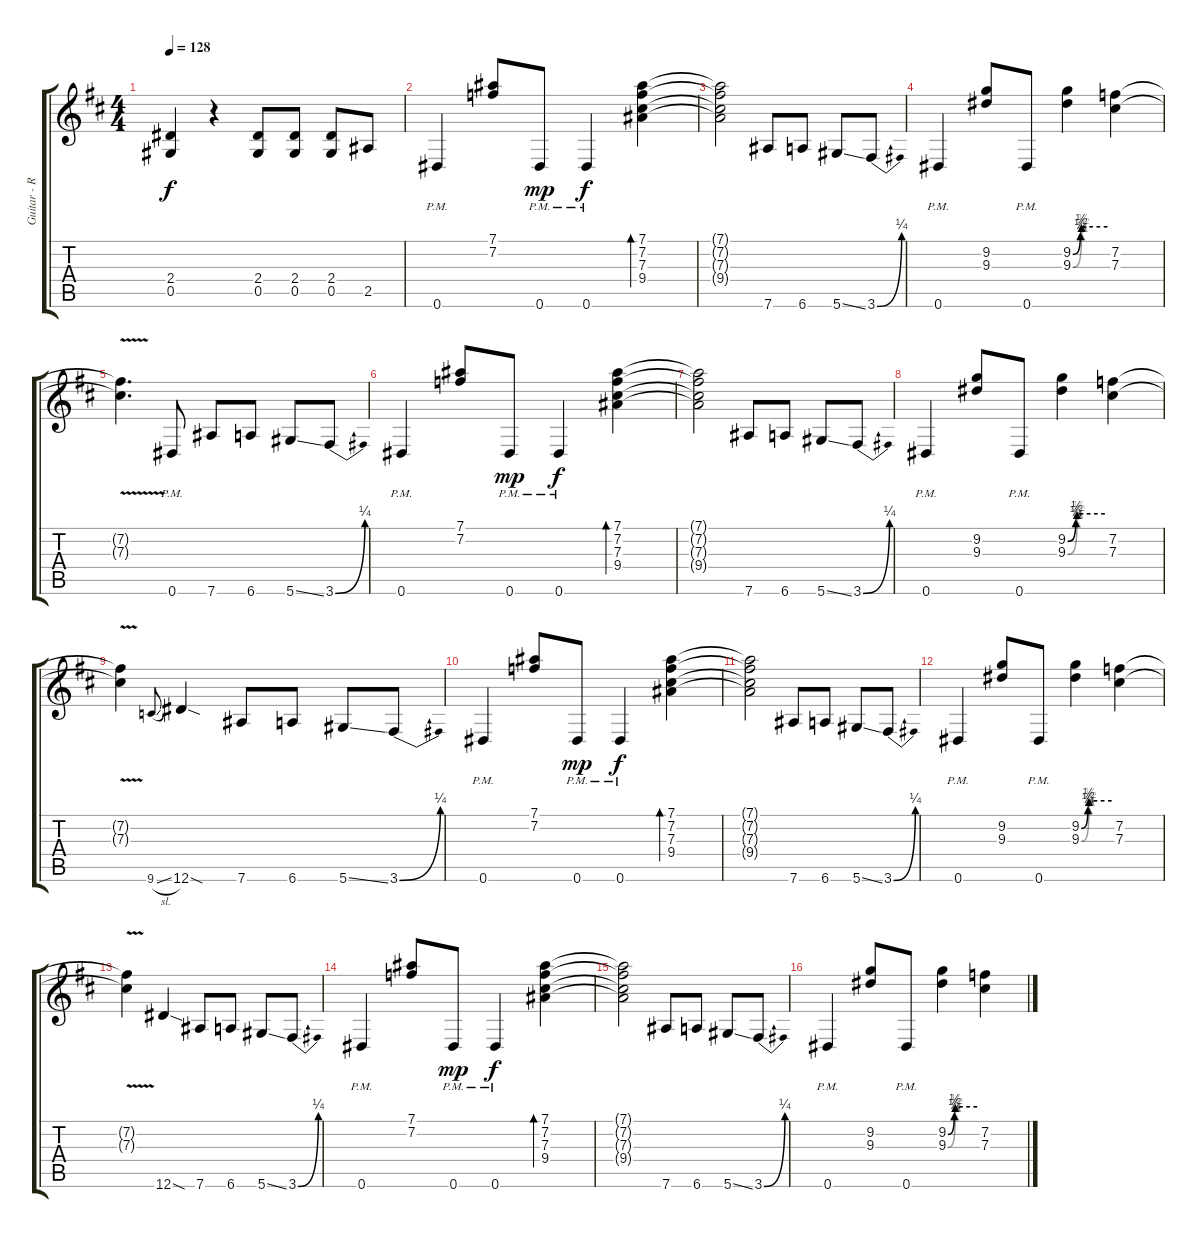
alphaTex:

\track ("Guitar - Rhythm" "Guitar - R") {instrument distortionguitar}
\staff {score tabs}
\tuning (Eb4 Bb3 Gb3 Db3 Ab2 Eb2) {hide}
\ts (4 4)
\tempo 128
\clef g2
\ks bminor
(2.4{t} 0.5{t}).4{dy f} r.4 (2.4 0.5).8 (2.4 0.5).8 (2.4 0.5).8 2.5.8 |
0.6{pm}.4 (7.1 7.2).8 0.6{pm}.8{dy mp} 0.6{pm}.4{dy f} (7.1 7.2 7.3 9.4).4{bd 240} |
(7.1{t} 7.2{t} 7.3{t} 9.4{t}).2 7.6.8 6.6.8 5.6{ss}.8 3.6{be (bend 0 0 60 1)}.8 |
0.6{pm}.4 (9.2 9.3).8 0.6{pm}.8 (9.2{be (custom 0 0 13 1 15 2 60 2)} 9.3{be (custom 0 0 15 1 19 2 60 2)}).4 (7.2 7.3).4 |
(7.2{v t} 7.3{v t}).4{d} 0.6{pm}.8 7.6.8 6.6.8 5.6{ss}.8 3.6{be (bend 0 0 60 1)}.8 |
0.6{pm}.4 (7.1 7.2).8 0.6{pm}.8{dy mp} 0.6{pm}.4{dy f} (7.1 7.2 7.3 9.4).4{bd 240} |
(7.1{t} 7.2{t} 7.3{t} 9.4{t}).2 7.6.8 6.6.8 5.6{ss}.8 3.6{be (bend 0 0 60 1)}.8 |
0.6{pm}.4 (9.2 9.3).8 0.6{pm}.8 (9.2{be (custom 0 0 13 1 15 2 60 2)} 9.3{be (custom 0 0 15 1 19 2 60 2)}).4 (7.2 7.3).4 |
(7.2{v t} 7.3{v t}).4 9.6{sl}.8{gr onbeat} 12.6{sod}.4 7.6.8 6.6.8 5.6{ss}.8 3.6{be (bend 0 0 60 1)}.8 |
0.6{pm}.4 (7.1 7.2).8 0.6{pm}.8{dy mp} 0.6{pm}.4{dy f} (7.1 7.2 7.3 9.4).4{bd 240} |
(7.1{t} 7.2{t} 7.3{t} 9.4{t}).2 7.6.8 6.6.8 5.6{ss}.8 3.6{be (bend 0 0 60 1)}.8 |
0.6{pm}.4 (9.2 9.3).8 0.6{pm}.8 (9.2{be (custom 0 0 13 1 15 2 60 2)} 9.3{be (custom 0 0 15 1 19 2 60 2)}).4 (7.2 7.3).4 |
(7.2{v t} 7.3{v t}).4 12.6{sod}.4 7.6.8 6.6.8 5.6{ss}.8 3.6{be (bend 0 0 60 1)}.8 |
0.6{pm}.4 (7.1 7.2).8 0.6{pm}.8{dy mp} 0.6{pm}.4{dy f} (7.1 7.2 7.3 9.4).4{bd 240} |
(7.1{t} 7.2{t} 7.3{t} 9.4{t}).2 7.6.8 6.6.8 5.6{ss}.8 3.6{be (bend 0 0 60 1)}.8 |
0.6{pm}.4 (9.2 9.3).8 0.6{pm}.8 (9.2{be (custom 0 0 13 1 15 2 60 2)} 9.3{be (custom 0 0 15 1 19 2 60 2)}).4 (7.2 7.3).4
